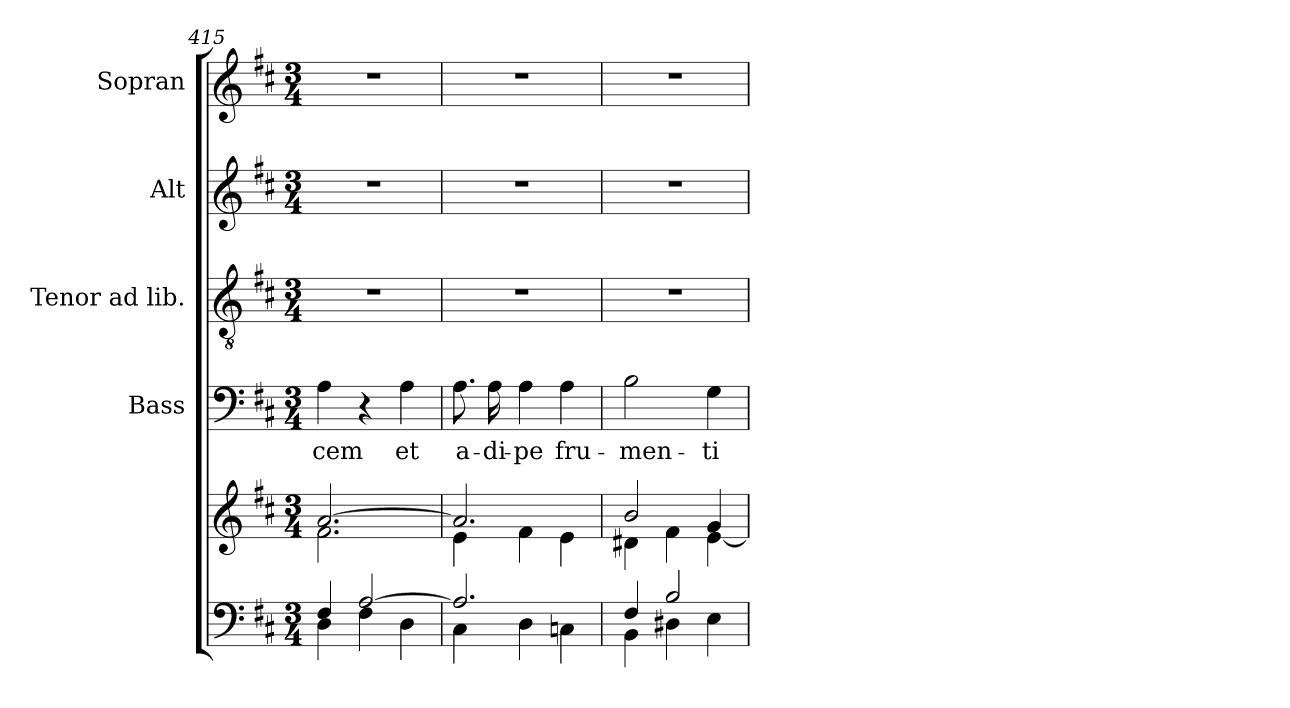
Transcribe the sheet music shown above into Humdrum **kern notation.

**kern	**kern	**kern	**text	**kern	**kern	**kern
*part5	*part5	*part4	*part4	*part3	*part2	*part1
*staff6	*staff5	*staff4	*staff4	*staff3	*staff2	*staff1
*	*	*I"Bass	*	*I"Tenor ad lib.	*I"Alt	*I"Sopran
*	*	*I'B.	*	*I'T.	*I'A.	*I'S.
*clefF4	*clefG2	*clefF4	*	*clefGv2	*clefG2	*clefG2
*k[f#c#]	*k[f#c#]	*k[f#c#]	*	*k[f#c#]	*k[f#c#]	*k[f#c#]
*D:	*D:	*D:	*	*D:	*D:	*D:
*M3/4	*M3/4	*M3/4	*	*M3/4	*M3/4	*M3/4
=415	=415	=415	=415	=415	=415	=415
*^	*^	*	*	*	*	*
!	!	!	!	!	!LO:LY:b	!	!	!
4F#/	4D\	[>2.a/	2.f#\	4A\	-cem	2.r	2.r	2.r
[>2A/	4F#\	.	.	4r	.	.	.	.
!	!	!	!	!	!LO:LY:b	!	!	!
.	4D\	.	.	4A\	et	.	.	.
!!LO:LB:g=z
=416	=416	=416	=416	=416	=416	=416	=416	=416
!	!	!	!	!	!LO:LY:b	!	!	!
2.A/]	4C#\	2.a/]	4e\	8.A\	a-	2.r	2.r	2.r
!	!	!	!	!	!LO:LY:b	!	!	!
.	.	.	.	16A\	-di-	.	.	.
!	!	!	!	!	!LO:LY:b	!	!	!
.	4D\	.	4f#\	4A\	-pe	.	.	.
!	!	!	!	!	!LO:LY:b	!	!	!
.	4Cn\	.	4e\	4A\	fru-	.	.	.
=417	=417	=417	=417	=417	=417	=417	=417	=417
!	!	!	!	!	!LO:LY:b	!	!	!
4F#/	4BB\	2b/	4d#X\	2B\	-men-	2.r	2.r	2.r
2B/	4D#X\	.	4f#\	.	.	.	.	.
!	!	!	!	!	!LO:LY:b	!	!	!
.	4E\	4g/	[<4e\	4G\	-ti	.	.	.
*v	*v	*	*	*	*	*	*	*
*	*v	*v	*	*	*	*	*
=	=	=	=	=	=	=
*-	*-	*-	*-	*-	*-	*-
